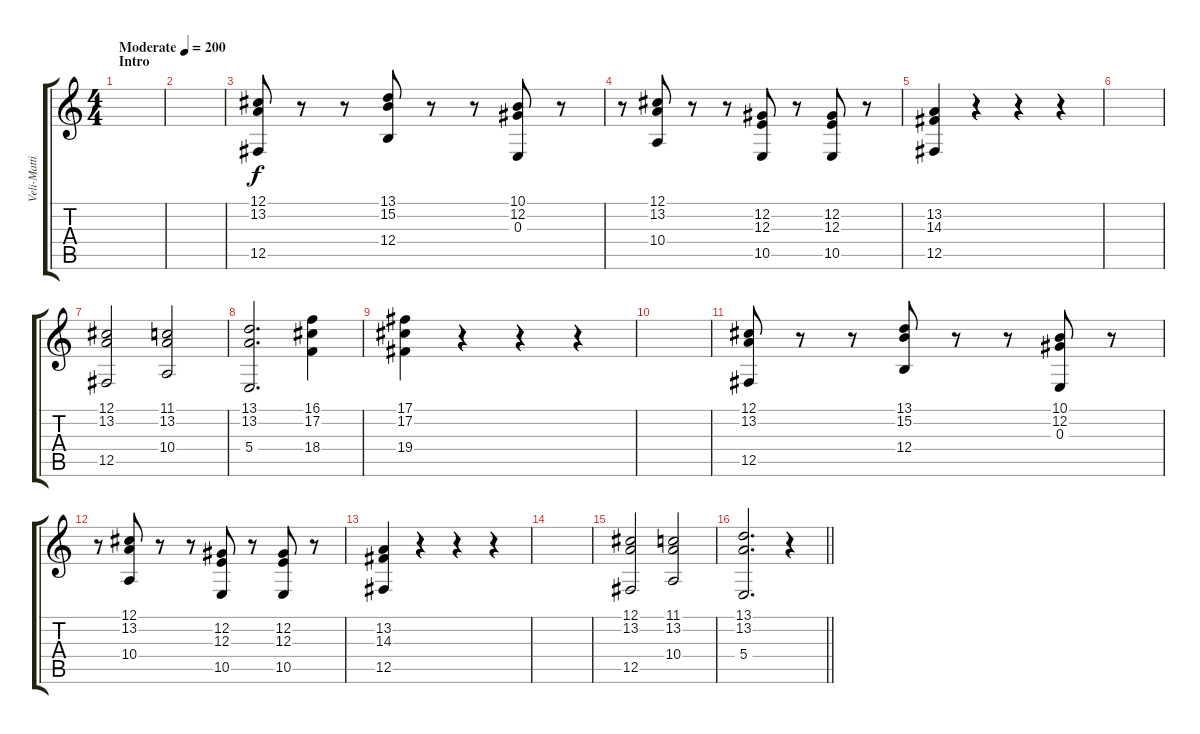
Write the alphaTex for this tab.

\track ("Veli-Matti Kananen" "Veli-Matti") {instrument lead2sawtooth}
\staff {score tabs}
\tuning (Db4 Ab3 E3 B2 Gb2 Db2) {hide}
\ts (4 4)
\section ("" "Intro")
\tempo (200 "Moderate")
\clef g2
\ks c
|
|
(12.1 13.2 12.5).8{instrument choiraahs} r.8 r.8 (13.1 15.2 12.4).8 r.8 r.8 (10.1 12.2 0.3).8 r.8 |
r.8 (12.1 13.2 10.4).8 r.8 r.8 (12.2 12.3 10.5).8 r.8 (12.2 12.3 10.5).8 r.8 |
(13.2 14.3 12.5).4 r.4 r.4 r.4 |
|
(12.1 13.2 12.5).2 (11.1 13.2 10.4).2 |
(13.1 13.2 5.4).2{d} (16.1 17.2 18.4).4 |
(17.1 17.2 19.4).4 r.4 r.4 r.4 |
|
(12.1 13.2 12.5).8 r.8 r.8 (13.1 15.2 12.4).8 r.8 r.8 (10.1 12.2 0.3).8 r.8 |
r.8 (12.1 13.2 10.4).8 r.8 r.8 (12.2 12.3 10.5).8 r.8 (12.2 12.3 10.5).8 r.8 |
(13.2 14.3 12.5).4 r.4 r.4 r.4 |
|
(12.1 13.2 12.5).2 (11.1 13.2 10.4).2 |
\barLineRight lightlight
(13.1 13.2 5.4).2{d} r.4
